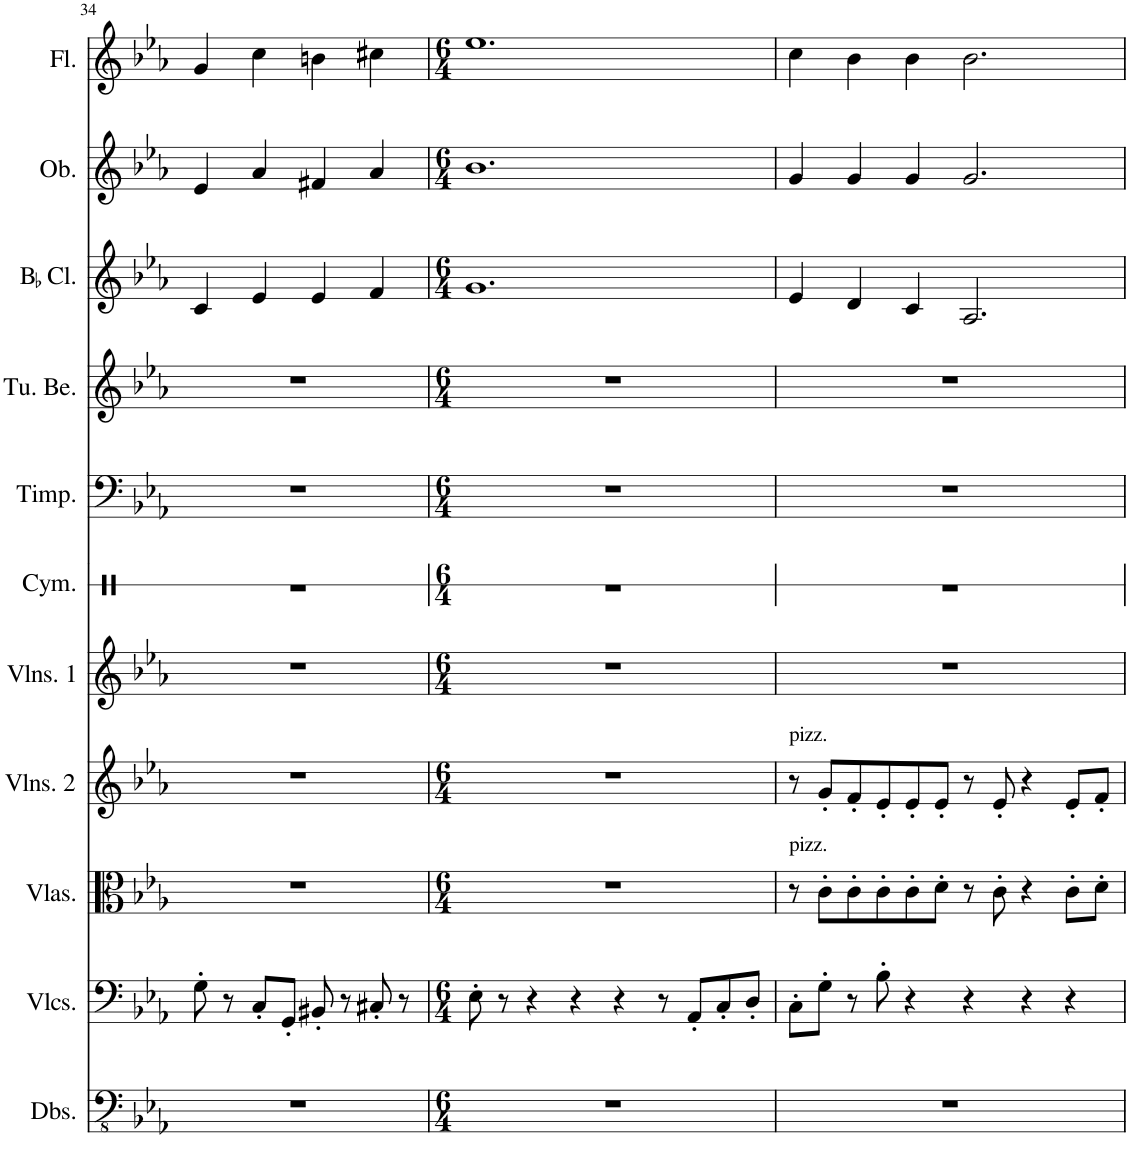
**kern	**kern	**kern	**kern	**kern	**kern	**kern	**kern	**kern	**kern	**kern
*part11	*part10	*part9	*part8	*part7	*part6	*part5	*part4	*part3	*part2	*part1
*staff11	*staff10	*staff9	*staff8	*staff7	*staff6	*staff5	*staff4	*staff3	*staff2	*staff1
*I"Double Basses	*I"Violoncellos	*I"Violas	*I"Violins 2	*I"Violins 1	*I"Cymbal	*I"Timpani	*I"Tubular Bells	*I"BaccidentalFlat Clarinet	*I"Oboe	*I"Flute
*I'Dbs.	*I'Vlcs.	*I'Vlas.	*I'Vlns. 2	*I'Vlns. 1	*I'Cym.	*I'Timp.	*I'Tu. Be.	*I'BaccidentalFlat Cl.	*I'Ob.	*I'Fl.
!!LO:PB:g=z
*clefFv4	*clefF4	*clefC3	*clefG2	*clefG2	*clefX	*clefF4	*clefG2	*clefG2	*clefG2	*clefG2
*	*	*	*	*	*	*	*	*ITrd1c2	*	*
*k[b-e-a-]	*k[b-e-a-]	*k[b-e-a-]	*k[b-e-a-]	*k[b-e-a-]	*k[]	*k[b-e-a-]	*k[b-e-a-]	*k[b-e-a-]	*k[b-e-a-]	*k[b-e-a-]
*M4/4	*M4/4	*M4/4	*M4/4	*M4/4	*M4/4	*M4/4	*M4/4	*M4/4	*M4/4	*M4/4
=34	=34	=34	=34	=34	=34	=34	=34	=34	=34	=34
1r	8G'\	1r	1r	1r	1r	1r	1r	4c/	4e-/	4g/
.	8r	.	.	.	.	.	.	.	.	.
.	8C'/L	.	.	.	.	.	.	4e-/	4a-/	4cc\
.	8GG'/J	.	.	.	.	.	.	.	.	.
.	8BB#X'/	.	.	.	.	.	.	4e-/	4f#X/	4bn\
.	8r	.	.	.	.	.	.	.	.	.
.	8C#X'/	.	.	.	.	.	.	4f/	4a-/	4cc#X\
.	8r	.	.	.	.	.	.	.	.	.
=35	=35	=35	=35	=35	=35	=35	=35	=35	=35	=35
*M6/4	*M6/4	*M6/4	*M6/4	*M6/4	*M6/4	*M6/4	*M6/4	*M6/4	*M6/4	*M6/4
1.r	8E-'\	1.r	1.r	1.r	1.r	1.r	1.r	1.g	1.b-	1.ee-
.	8r	.	.	.	.	.	.	.	.	.
.	4r	.	.	.	.	.	.	.	.	.
.	4r	.	.	.	.	.	.	.	.	.
.	4r	.	.	.	.	.	.	.	.	.
.	8r	.	.	.	.	.	.	.	.	.
.	8AA-'/L	.	.	.	.	.	.	.	.	.
.	8C'/	.	.	.	.	.	.	.	.	.
.	8D'/J	.	.	.	.	.	.	.	.	.
=36	=36	=36	=36	=36	=36	=36	=36	=36	=36	=36
!	!	!	!LO:TX:a:t=pizz.	!	!	!	!	!	!	!
!	!	!LO:TX:a:t=pizz.	!	!	!	!	!	!	!	!
1.r	8C'\L	8r	8r	1.r	1.r	1.r	1.r	4e-/	4g/	4cc\
.	8G'\J	8c'\L	8g'/L	.	.	.	.	.	.	.
.	8r	8c'\	8f'/	.	.	.	.	4d/	4g/	4b-\
.	8B-'\	8c'\	8e-'/	.	.	.	.	.	.	.
.	4r	8c'\	8e-'/	.	.	.	.	4c/	4g/	4b-\
.	.	8d'\J	8e-'/J	.	.	.	.	.	.	.
.	4r	8r	8r	.	.	.	.	2.A-/	2.g/	2.b-\
.	.	8c'\	8e-'/	.	.	.	.	.	.	.
.	4r	4r	4r	.	.	.	.	.	.	.
.	4r	8c'\L	8e-'/L	.	.	.	.	.	.	.
.	.	8d'\J	8f'/J	.	.	.	.	.	.	.
=	=	=	=	=	=	=	=	=	=	=
*-	*-	*-	*-	*-	*-	*-	*-	*-	*-	*-
